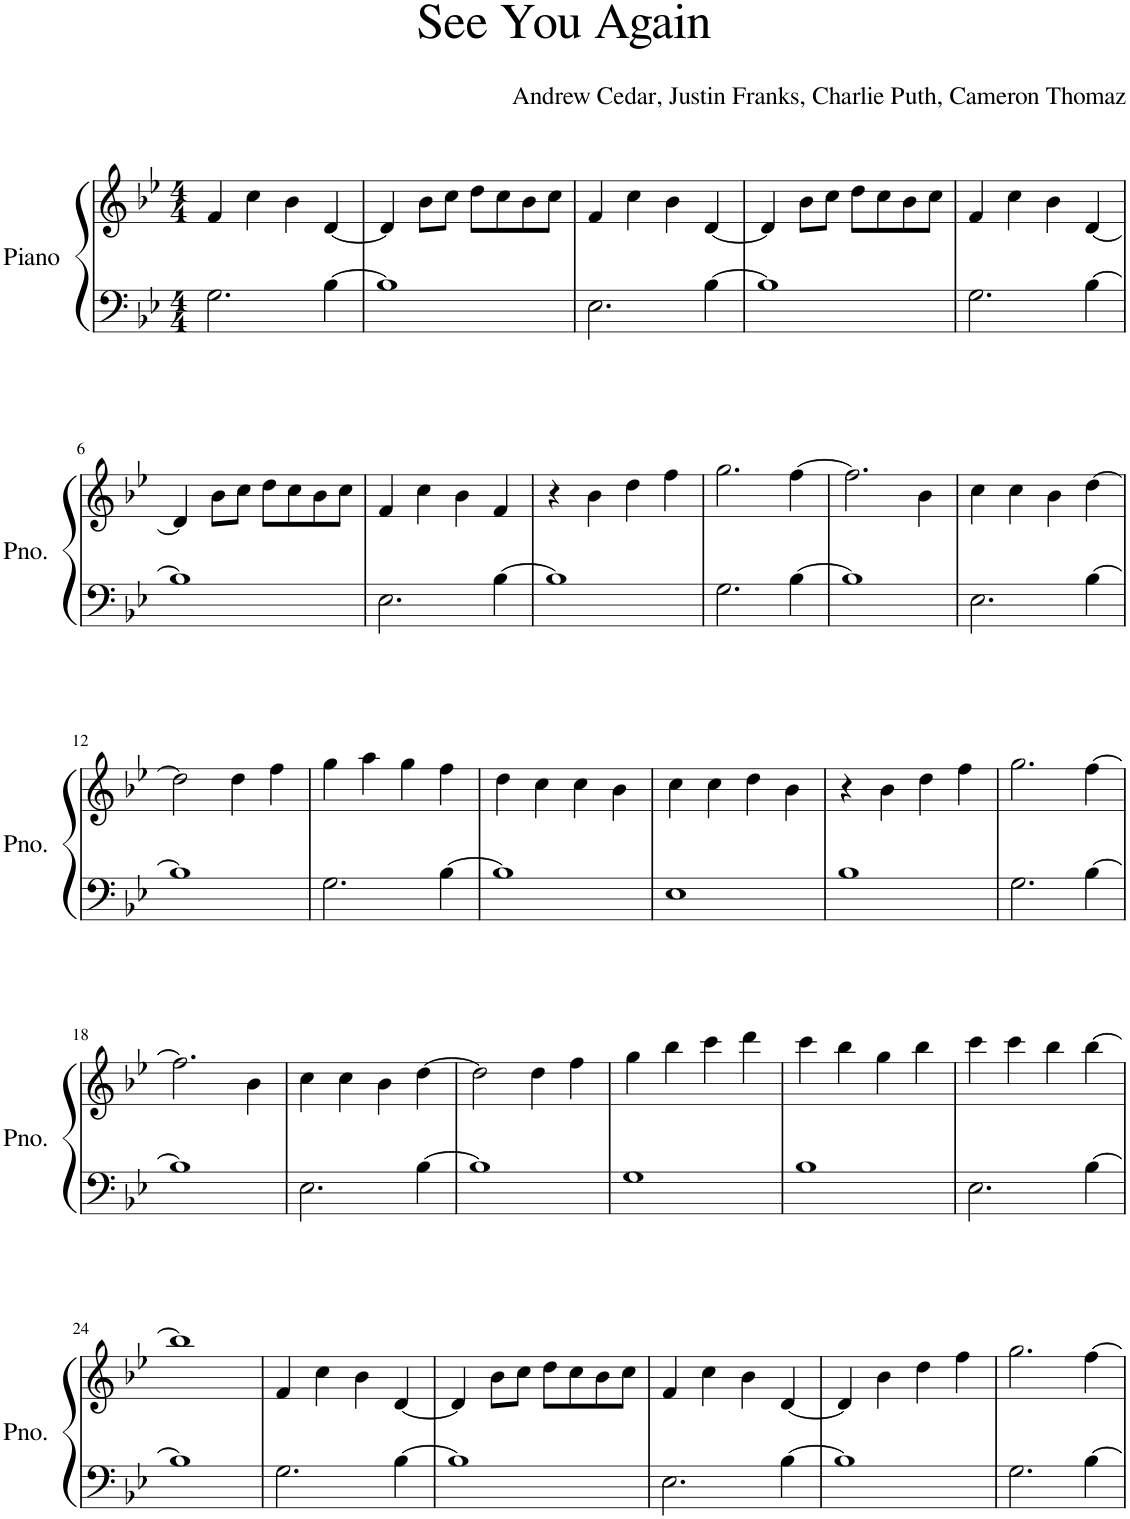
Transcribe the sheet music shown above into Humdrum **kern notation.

**kern	**kern
*part1	*part1
*staff2	*staff1
*I"Piano	*
*I'Pno.	*
*clefF4	*clefG2
*k[b-e-]	*k[b-e-]
*M4/4	*M4/4
=1	=1
2.G\	4f/
.	4cc\
.	4b-\
[4B-\	[4d/
=2	=2
1B-]	4d/]
.	8b-\L
.	8cc\J
.	8dd\L
.	8cc\
.	8b-\
.	8cc\J
=3	=3
2.E-\	4f/
.	4cc\
.	4b-\
[4B-\	[4d/
=4	=4
1B-]	4d/]
.	8b-\L
.	8cc\J
.	8dd\L
.	8cc\
.	8b-\
.	8cc\J
=5	=5
2.G\	4f/
.	4cc\
.	4b-\
[4B-\	[4d/
!!LO:LB:g=z
=6	=6
1B-]	4d/]
.	8b-\L
.	8cc\J
.	8dd\L
.	8cc\
.	8b-\
.	8cc\J
=7	=7
2.E-\	4f/
.	4cc\
.	4b-\
[4B-\	4f/
=8	=8
1B-]	4r
.	4b-\
.	4dd\
.	4ff\
=9	=9
2.G\	2.gg\
[4B-\	[4ff\
=10	=10
1B-]	2.ff\]
.	4b-\
=11	=11
2.E-\	4cc\
.	4cc\
.	4b-\
[4B-\	[4dd\
!!LO:LB:g=z
=12	=12
1B-]	2dd\]
.	4dd\
.	4ff\
=13	=13
2.G\	4gg\
.	4aa\
.	4gg\
[4B-\	4ff\
=14	=14
1B-]	4dd\
.	4cc\
.	4cc\
.	4b-\
=15	=15
1E-	4cc\
.	4cc\
.	4dd\
.	4b-\
=16	=16
1B-	4r
.	4b-\
.	4dd\
.	4ff\
=17	=17
2.G\	2.gg\
[4B-\	[4ff\
!!LO:LB:g=z
=18	=18
1B-]	2.ff\]
.	4b-\
=19	=19
2.E-\	4cc\
.	4cc\
.	4b-\
[4B-\	[4dd\
=20	=20
1B-]	2dd\]
.	4dd\
.	4ff\
=21	=21
1G	4gg\
.	4bb-\
.	4ccc\
.	4ddd\
=22	=22
1B-	4ccc\
.	4bb-\
.	4gg\
.	4bb-\
=23	=23
2.E-\	4ccc\
.	4ccc\
.	4bb-\
[4B-\	[4bb-\
!!LO:LB:g=z
=24	=24
1B-]	1bb-]
=25	=25
2.G\	4f/
.	4cc\
.	4b-\
[4B-\	[4d/
=26	=26
1B-]	4d/]
.	8b-\L
.	8cc\J
.	8dd\L
.	8cc\
.	8b-\
.	8cc\J
=27	=27
2.E-\	4f/
.	4cc\
.	4b-\
[4B-\	[4d/
=28	=28
1B-]	4d/]
.	4b-\
.	4dd\
.	4ff\
=29	=29
2.G\	2.gg\
[4B-\	[4ff\
=	=
*-	*-
